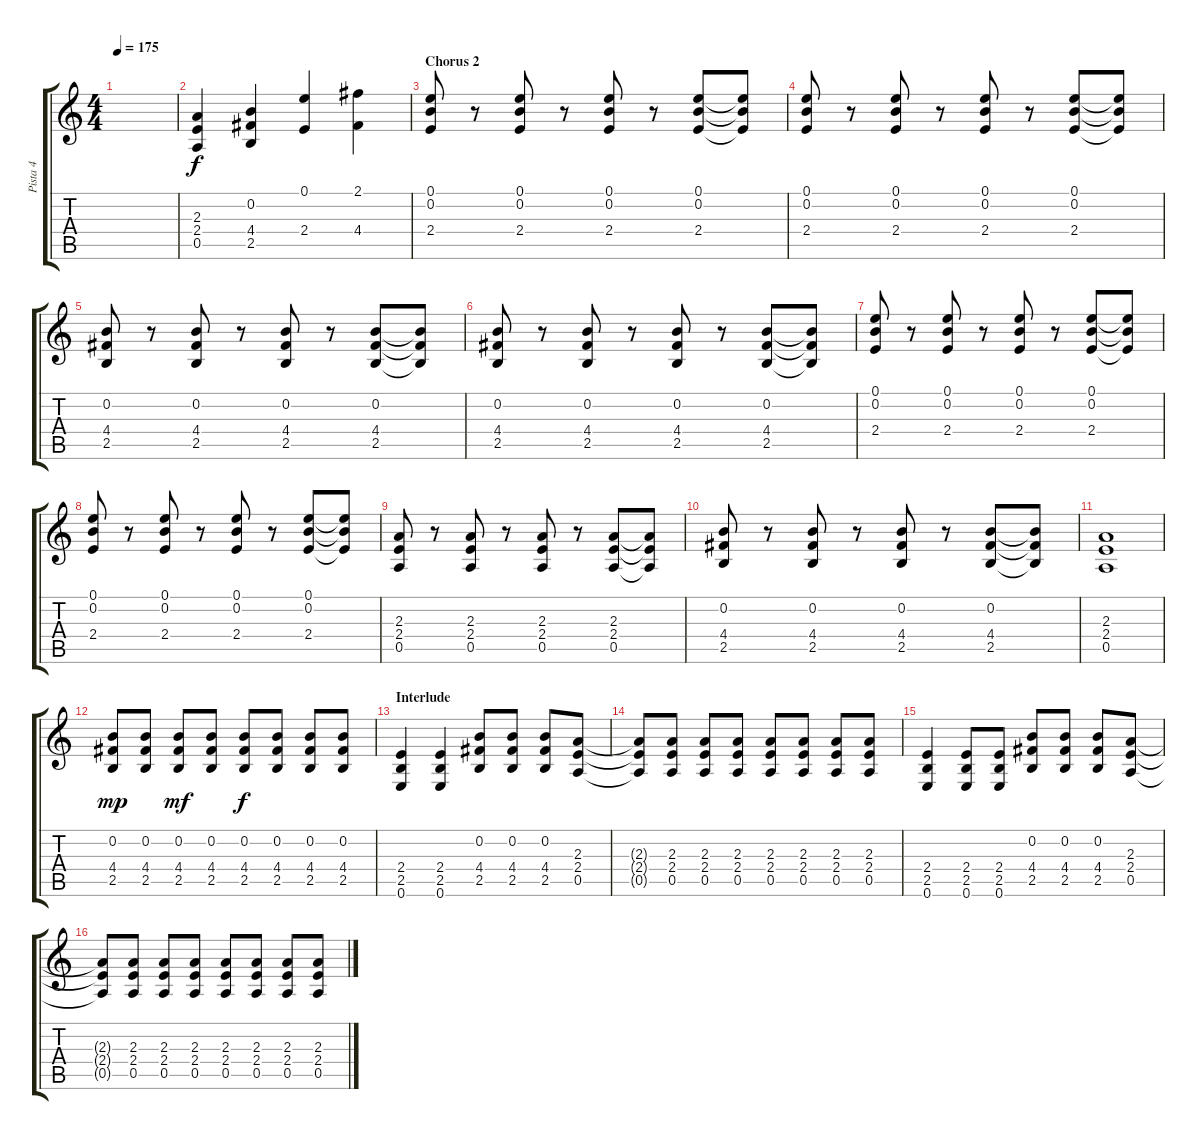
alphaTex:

\track ("Pista 4" "Pista 4") {instrument overdrivenguitar}
\staff {score tabs}
\tuning (E4 B3 G3 D3 A2 E2) {hide}
\ts (4 4)
\tempo 175
\clef g2
\ks c
|
(2.3 2.4 0.5).4 (0.2 4.4 2.5).4 (0.1 2.4).4 (2.1 4.4).4 |
\section ("" "Chorus 2")
(0.1 0.2 2.4).8 r.8 (0.1 0.2 2.4).8 r.8 (0.1 0.2 2.4).8 r.8 (0.1 0.2 2.4).8 (0.1{t} 0.2{t} 2.4{t}).8 |
(0.1 0.2 2.4).8 r.8 (0.1 0.2 2.4).8 r.8 (0.1 0.2 2.4).8 r.8 (0.1 0.2 2.4).8 (0.1{t} 0.2{t} 2.4{t}).8 |
(0.2 4.4 2.5).8 r.8 (0.2 4.4 2.5).8 r.8 (0.2 4.4 2.5).8 r.8 (0.2 4.4 2.5).8 (0.2{t} 4.4{t} 2.5{t}).8 |
(0.2 4.4 2.5).8 r.8 (0.2 4.4 2.5).8 r.8 (0.2 4.4 2.5).8 r.8 (0.2 4.4 2.5).8 (0.2{t} 4.4{t} 2.5{t}).8 |
(0.1 0.2 2.4).8 r.8 (0.1 0.2 2.4).8 r.8 (0.1 0.2 2.4).8 r.8 (0.1 0.2 2.4).8 (0.1{t} 0.2{t} 2.4{t}).8 |
(0.1 0.2 2.4).8 r.8 (0.1 0.2 2.4).8 r.8 (0.1 0.2 2.4).8 r.8 (0.1 0.2 2.4).8 (0.1{t} 0.2{t} 2.4{t}).8 |
(2.3 2.4 0.5).8 r.8 (2.3 2.4 0.5).8 r.8 (2.3 2.4 0.5).8 r.8 (2.3 2.4 0.5).8 (2.3{t} 2.4{t} 0.5{t}).8 |
(0.2 4.4 2.5).8 r.8 (0.2 4.4 2.5).8 r.8 (0.2 4.4 2.5).8 r.8 (0.2 4.4 2.5).8 (0.2{t} 4.4{t} 2.5{t}).8 |
(2.3 2.4 0.5).1 |
(0.2 4.4 2.5).8{dy mp} (0.2 4.4 2.5).8 (0.2 4.4 2.5).8{dy mf} (0.2 4.4 2.5).8 (0.2 4.4 2.5).8{dy f} (0.2 4.4 2.5).8 (0.2 4.4 2.5).8 (0.2 4.4 2.5).8 |
\section ("" "Interlude")
(2.4 2.5 0.6).4 (2.4 2.5 0.6).4 (0.2 4.4 2.5).8 (0.2 4.4 2.5).8 (0.2 4.4 2.5).8 (2.3 2.4 0.5).8 |
(2.3{t} 2.4{t} 0.5{t}).8 (2.3 2.4 0.5).8 (2.3 2.4 0.5).8 (2.3 2.4 0.5).8 (2.3 2.4 0.5).8 (2.3 2.4 0.5).8 (2.3 2.4 0.5).8 (2.3 2.4 0.5).8 |
(2.4 2.5 0.6).4 (2.4 2.5 0.6).8 (2.4 2.5 0.6).8 (0.2 4.4 2.5).8 (0.2 4.4 2.5).8 (0.2 4.4 2.5).8 (2.3 2.4 0.5).8 |
(2.3{t} 2.4{t} 0.5{t}).8 (2.3 2.4 0.5).8 (2.3 2.4 0.5).8 (2.3 2.4 0.5).8 (2.3 2.4 0.5).8 (2.3 2.4 0.5).8 (2.3 2.4 0.5).8 (2.3 2.4 0.5).8
